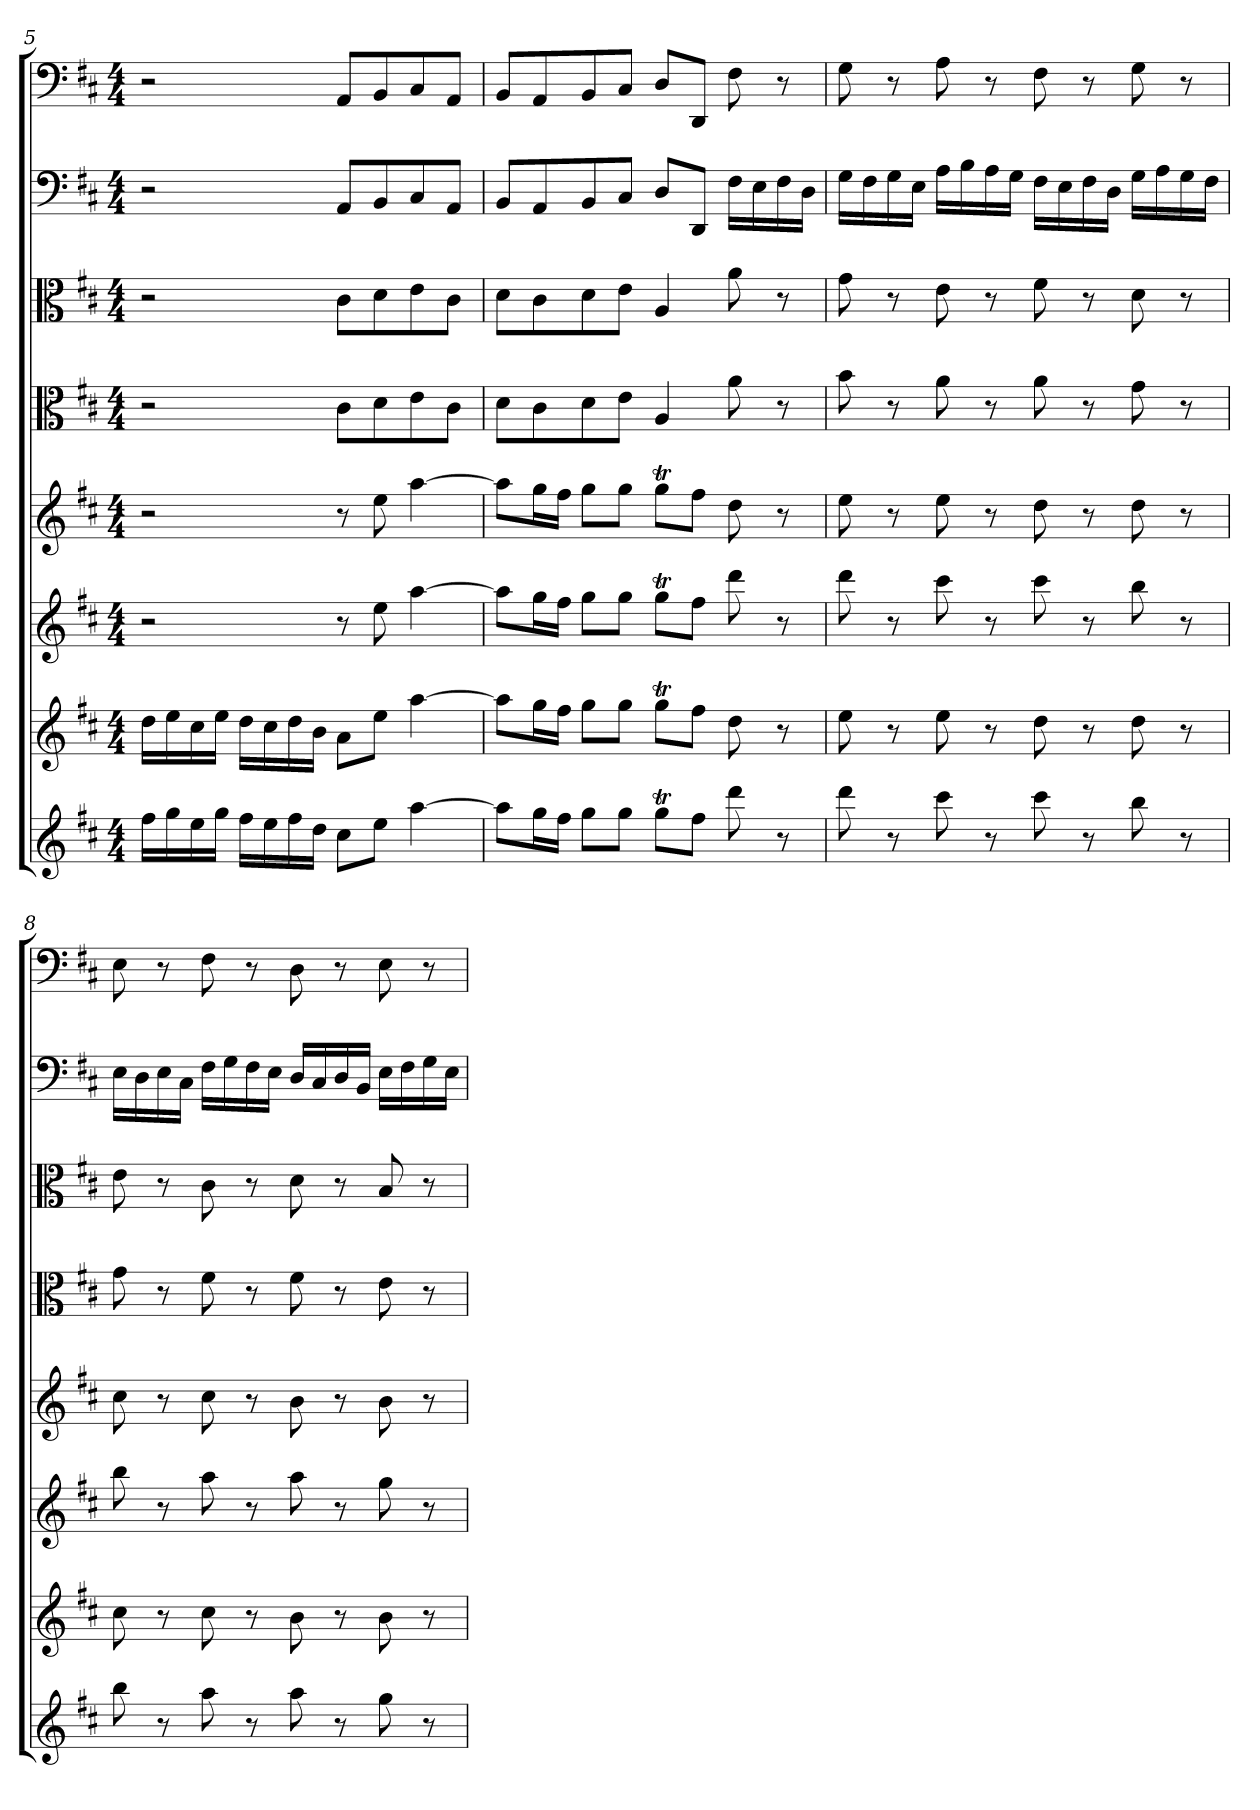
**kern	**kern	**kern	**kern	**kern	**kern	**kern	**kern
*part8	*part7	*part6	*part5	*part4	*part3	*part2	*part1
*staff8	*staff7	*staff6	*staff5	*staff4	*staff3	*staff2	*staff1
*clefG2	*clefG2	*clefG2	*clefG2	*clefC3	*clefC3	*clefF4	*clefF4
*k[f#c#]	*k[f#c#]	*k[f#c#]	*k[f#c#]	*k[f#c#]	*k[f#c#]	*k[f#c#]	*k[f#c#]
*D:	*D:	*D:	*D:	*D:	*D:	*D:	*D:
*M4/4	*M4/4	*M4/4	*M4/4	*M4/4	*M4/4	*M4/4	*M4/4
=5	=5	=5	=5	=5	=5	=5	=5
16ff#\LL	16dd\LL	2r	2r	2r	2r	2r	2r
16gg\	16ee\	.	.	.	.	.	.
16ee\	16cc#\	.	.	.	.	.	.
16gg\JJ	16ee\JJ	.	.	.	.	.	.
16ff#\LL	16dd\LL	.	.	.	.	.	.
16ee\	16cc#\	.	.	.	.	.	.
16ff#\	16dd\	.	.	.	.	.	.
16dd\JJ	16b\JJ	.	.	.	.	.	.
8cc#\L	8a\L	8r	8r	8c#\L	8c#\L	8AA/L	8AA/L
8ee\J	8ee\J	8ee\	8ee\	8d\	8d\	8BB/	8BB/
[4aa\	[4aa\	[4aa\	[4aa\	8e\	8e\	8C#/	8C#/
.	.	.	.	8c#\J	8c#\J	8AA/J	8AA/J
=6	=6	=6	=6	=6	=6	=6	=6
8aa\L]	8aa\L]	8aa\L]	8aa\L]	8d\L	8d\L	8BB/L	8BB/L
16gg\L	16gg\L	16gg\L	16gg\L	8c#\	8c#\	8AA/	8AA/
16ff#\JJ	16ff#\JJ	16ff#\JJ	16ff#\JJ	.	.	.	.
8gg\L	8gg\L	8gg\L	8gg\L	8d\	8d\	8BB/	8BB/
8gg\J	8gg\J	8gg\J	8gg\J	8e\J	8e\J	8C#/J	8C#/J
8ggT\L	8ggT\L	8ggT\L	8ggT\L	4A/	4A/	8D/L	8D/L
8ff#\J	8ff#\J	8ff#\J	8ff#\J	.	.	8DD/J	8DD/J
8ddd\	8dd\	8ddd\	8dd\	8a\	8a\	16F#\LL	8F#\
.	.	.	.	.	.	16E\	.
8r	8r	8r	8r	8r	8r	16F#\	8r
.	.	.	.	.	.	16D\JJ	.
=7	=7	=7	=7	=7	=7	=7	=7
8ddd\	8ee\	8ddd\	8ee\	8b\	8g\	16G\LL	8G\
.	.	.	.	.	.	16F#\	.
8r	8r	8r	8r	8r	8r	16G\	8r
.	.	.	.	.	.	16E\JJ	.
8ccc#\	8ee\	8ccc#\	8ee\	8a\	8e\	16A\LL	8A\
.	.	.	.	.	.	16B\	.
8r	8r	8r	8r	8r	8r	16A\	8r
.	.	.	.	.	.	16G\JJ	.
8ccc#\	8dd\	8ccc#\	8dd\	8a\	8f#\	16F#\LL	8F#\
.	.	.	.	.	.	16E\	.
8r	8r	8r	8r	8r	8r	16F#\	8r
.	.	.	.	.	.	16D\JJ	.
8bb\	8dd\	8bb\	8dd\	8g\	8d\	16G\LL	8G\
.	.	.	.	.	.	16A\	.
8r	8r	8r	8r	8r	8r	16G\	8r
.	.	.	.	.	.	16F#\JJ	.
=8	=8	=8	=8	=8	=8	=8	=8
8bb\	8cc#\	8bb\	8cc#\	8g\	8e\	16E\LL	8E\
.	.	.	.	.	.	16D\	.
8r	8r	8r	8r	8r	8r	16E\	8r
.	.	.	.	.	.	16C#\JJ	.
8aa\	8cc#\	8aa\	8cc#\	8f#\	8c#\	16F#\LL	8F#\
.	.	.	.	.	.	16G\	.
8r	8r	8r	8r	8r	8r	16F#\	8r
.	.	.	.	.	.	16E\JJ	.
8aa\	8b\	8aa\	8b\	8f#\	8d\	16D/LL	8D\
.	.	.	.	.	.	16C#/	.
8r	8r	8r	8r	8r	8r	16D/	8r
.	.	.	.	.	.	16BB/JJ	.
8gg\	8b\	8gg\	8b\	8e\	8B/	16E\LL	8E\
.	.	.	.	.	.	16F#\	.
8r	8r	8r	8r	8r	8r	16G\	8r
.	.	.	.	.	.	16E\JJ	.
=	=	=	=	=	=	=	=
*-	*-	*-	*-	*-	*-	*-	*-
